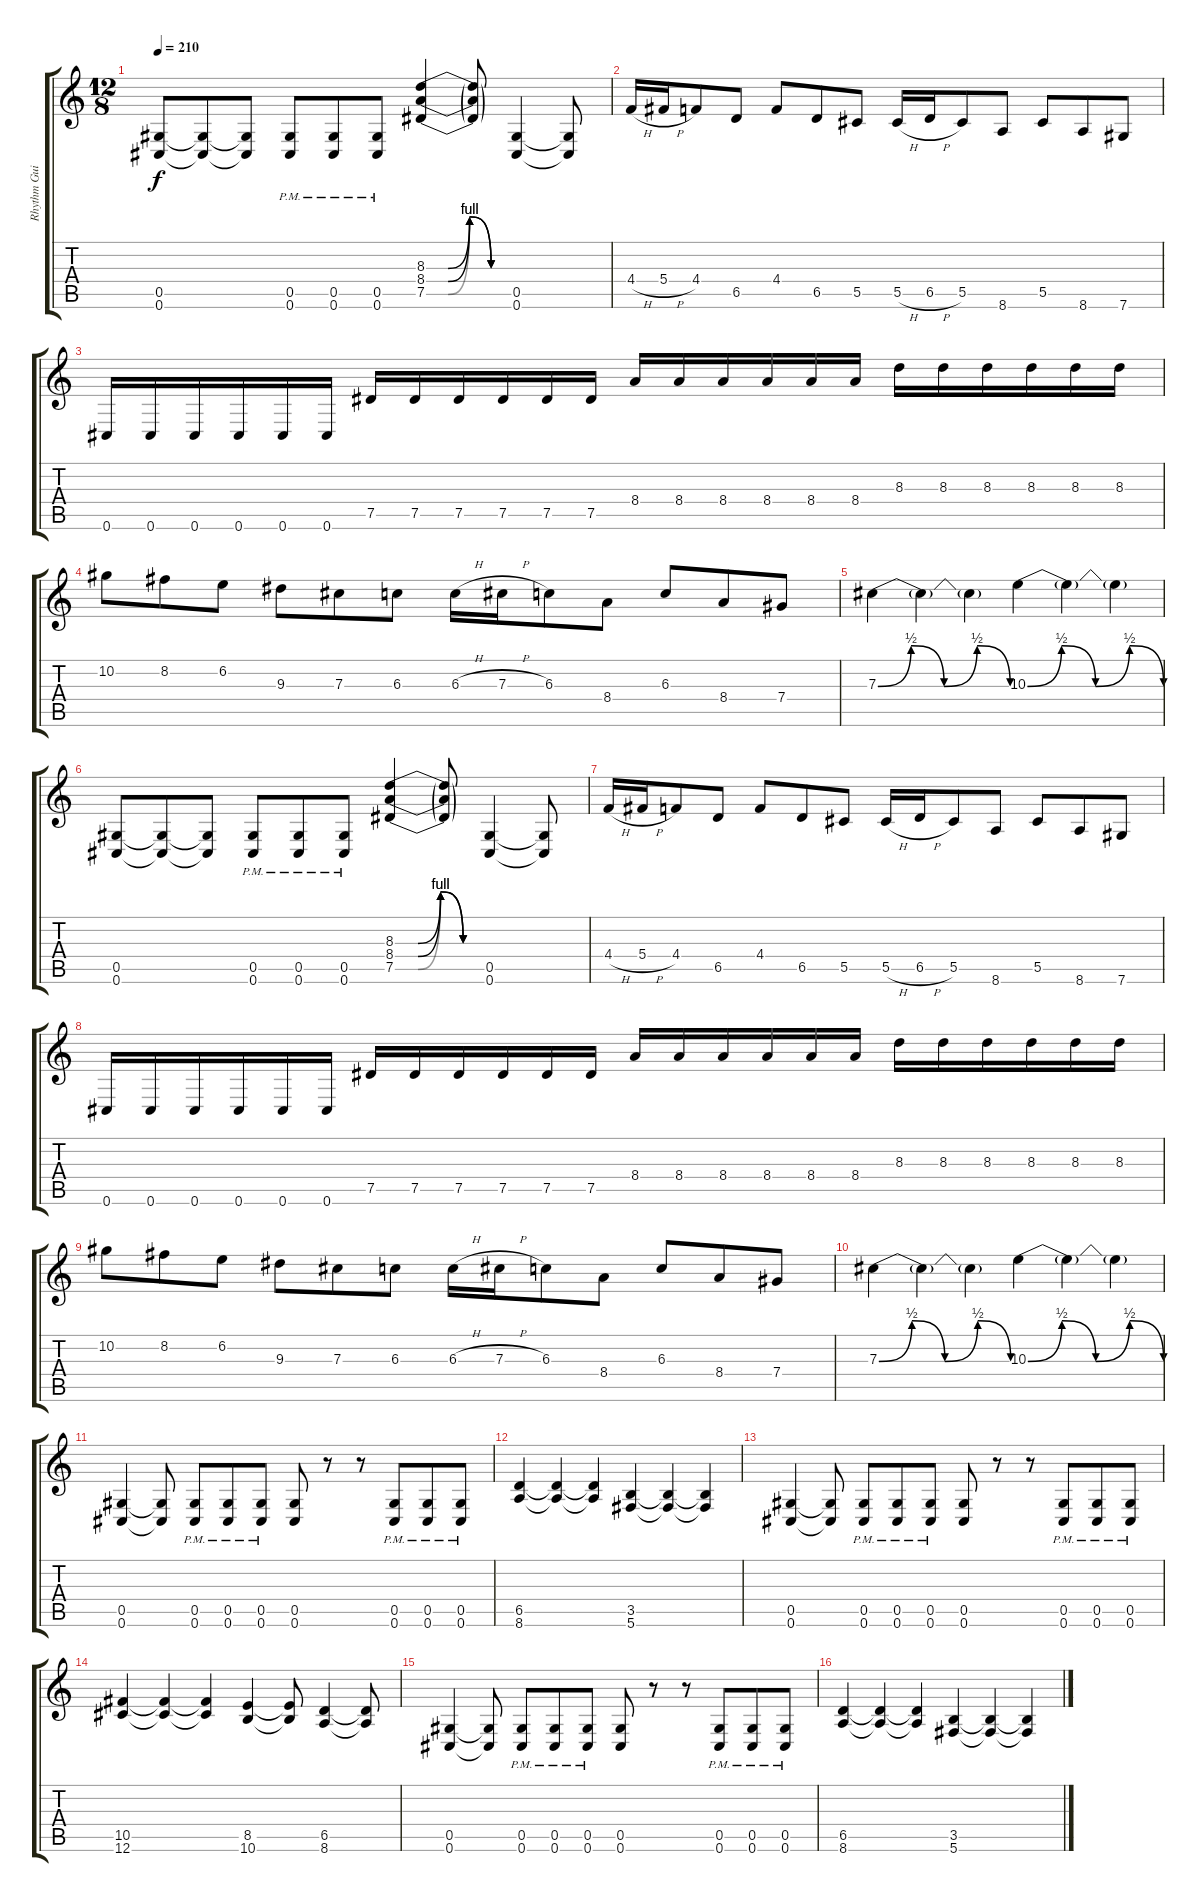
\track ("Rhythm Guitar" "Rhythm Gui") {instrument distortionguitar}
\staff {score tabs}
\tuning (Eb4 Bb3 Gb3 Db3 Ab2 Db2) {hide}
\ts (12 8)
\tempo 210
\clef g2
\ks c
(0.5 0.6).8{dy f} (0.5{t} 0.6{t}).8 (0.5{t} 0.6{t}).8 (0.5{pm} 0.6{pm}).8 (0.5{pm} 0.6{pm}).8 (0.5{pm} 0.6{pm}).8 (8.3{be (custom 0 0 15 0 30 4 45 0 60 0)} 8.4{be (custom 0 0 15 0 30 4 45 0 60 0)} 7.5{be (custom 0 0 15 0 30 4 45 0 60 0)}).4 (8.3{t} 8.4{t} 7.5{t}).8 (0.5 0.6).4 (0.5{t} 0.6{t}).8 |
4.4{h}.16 5.4{h}.16 4.4.8 6.5.8 4.4.8 6.5.8 5.5.8 5.5{h}.16 6.5{h}.16 5.5.8 8.6.8 5.5.8 8.6.8 7.6.8 |
0.6.16 0.6.16 0.6.16 0.6.16 0.6.16 0.6.16 7.5.16 7.5.16 7.5.16 7.5.16 7.5.16 7.5.16 8.4.16 8.4.16 8.4.16 8.4.16 8.4.16 8.4.16 8.3.16 8.3.16 8.3.16 8.3.16 8.3.16 8.3.16 |
10.2.8 8.2.8 6.2.8 9.3.8 7.3.8 6.3.8 6.3{h}.16 7.3{h}.16 6.3.8 8.4.8 6.3.8 8.4.8 7.4.8 |
7.3{be (custom 0 0 15 2 30 0 45 2 60 0)}.4 7.3{t}.4 7.3{t}.4 10.3{be (custom 0 0 15 2 30 0 45 2 60 0)}.4 10.3{t}.4 10.3{t}.4 |
(0.5 0.6).8 (0.5{t} 0.6{t}).8 (0.5{t} 0.6{t}).8 (0.5{pm} 0.6{pm}).8 (0.5{pm} 0.6{pm}).8 (0.5{pm} 0.6{pm}).8 (8.3{be (custom 0 0 15 0 30 4 45 0 60 0)} 8.4{be (custom 0 0 15 0 30 4 45 0 60 0)} 7.5{be (custom 0 0 15 0 30 4 45 0 60 0)}).4 (8.3{t} 8.4{t} 7.5{t}).8 (0.5 0.6).4 (0.5{t} 0.6{t}).8 |
4.4{h}.16 5.4{h}.16 4.4.8 6.5.8 4.4.8 6.5.8 5.5.8 5.5{h}.16 6.5{h}.16 5.5.8 8.6.8 5.5.8 8.6.8 7.6.8 |
0.6.16 0.6.16 0.6.16 0.6.16 0.6.16 0.6.16 7.5.16 7.5.16 7.5.16 7.5.16 7.5.16 7.5.16 8.4.16 8.4.16 8.4.16 8.4.16 8.4.16 8.4.16 8.3.16 8.3.16 8.3.16 8.3.16 8.3.16 8.3.16 |
10.2.8 8.2.8 6.2.8 9.3.8 7.3.8 6.3.8 6.3{h}.16 7.3{h}.16 6.3.8 8.4.8 6.3.8 8.4.8 7.4.8 |
7.3{be (custom 0 0 15 2 30 0 45 2 60 0)}.4 7.3{t}.4 7.3{t}.4 10.3{be (custom 0 0 15 2 30 0 45 2 60 0)}.4 10.3{t}.4 10.3{t}.4 |
(0.5 0.6).4 (0.5{t} 0.6{t}).8 (0.5{pm} 0.6{pm}).8 (0.5{pm} 0.6{pm}).8 (0.5{pm} 0.6{pm}).8 (0.5 0.6).8 r.8 r.8 (0.5{pm} 0.6{pm}).8 (0.5{pm} 0.6{pm}).8 (0.5{pm} 0.6{pm}).8 |
(6.5 8.6).4 (6.5{t} 8.6{t}).4 (6.5{t} 8.6{t}).4 (3.5 5.6).4 (3.5{t} 5.6{t}).4 (3.5{t} 5.6{t}).4 |
(0.5 0.6).4 (0.5{t} 0.6{t}).8 (0.5{pm} 0.6{pm}).8 (0.5{pm} 0.6{pm}).8 (0.5{pm} 0.6{pm}).8 (0.5 0.6).8 r.8 r.8 (0.5{pm} 0.6{pm}).8 (0.5{pm} 0.6{pm}).8 (0.5{pm} 0.6{pm}).8 |
(10.5 12.6).4 (10.5{t} 12.6{t}).4 (10.5{t} 12.6{t}).4 (8.5 10.6).4 (8.5{t} 10.6{t}).8 (6.5 8.6).4 (6.5{t} 8.6{t}).8 |
(0.5 0.6).4 (0.5{t} 0.6{t}).8 (0.5{pm} 0.6{pm}).8 (0.5{pm} 0.6{pm}).8 (0.5{pm} 0.6{pm}).8 (0.5 0.6).8 r.8 r.8 (0.5{pm} 0.6{pm}).8 (0.5{pm} 0.6{pm}).8 (0.5{pm} 0.6{pm}).8 |
(6.5 8.6).4 (6.5{t} 8.6{t}).4 (6.5{t} 8.6{t}).4 (3.5 5.6).4 (3.5{t} 5.6{t}).4 (3.5{t} 5.6{t}).4
